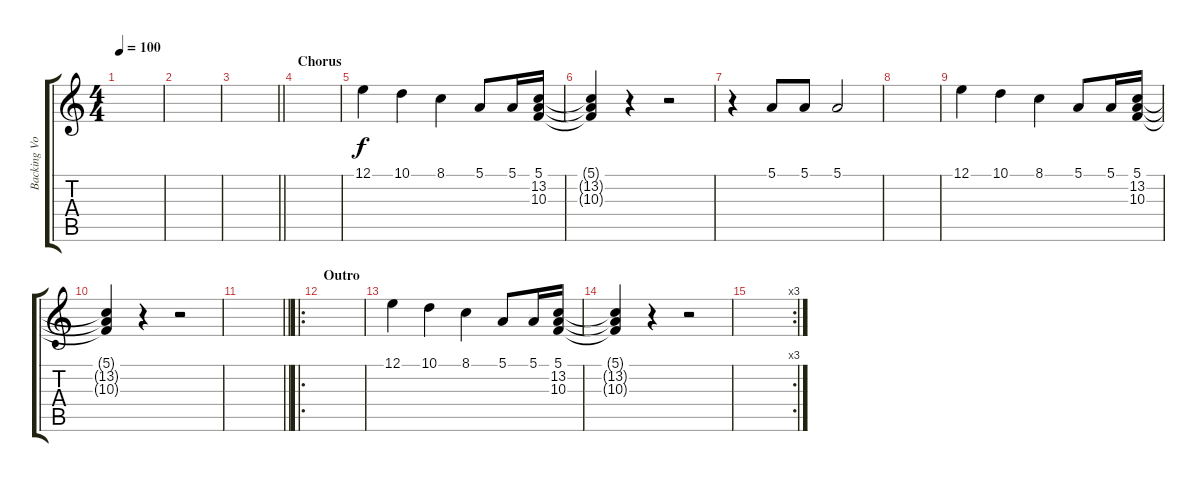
\track ("Backing Vocals" "Backing Vo") {instrument clarinet}
\staff {score tabs}
\tuning (E4 B3 G3 D3 A2 E2) {hide}
\ts (4 4)
\tempo 100
\clef g2
\ks c
|
|
\barLineRight lightlight
|
\section ("" "Chorus")
|
12.1.4 10.1.4 8.1.4 5.1.8 5.1.16 (5.1 13.2 10.3).16 |
(5.1{t} 13.2{t} 10.3{t}).4 r.4 r.2 |
r.4 5.1.8 5.1.8 5.1.2 |
|
12.1.4 10.1.4 8.1.4 5.1.8 5.1.16 (5.1 13.2 10.3).16 |
(5.1{t} 13.2{t} 10.3{t}).4 r.4 r.2 |
\barLineRight lightlight
|
\ro
\section ("" "Outro")
|
12.1.4 10.1.4 8.1.4 5.1.8 5.1.16 (5.1 13.2 10.3).16 |
(5.1{t} 13.2{t} 10.3{t}).4 r.4 r.2 |
\rc 3
